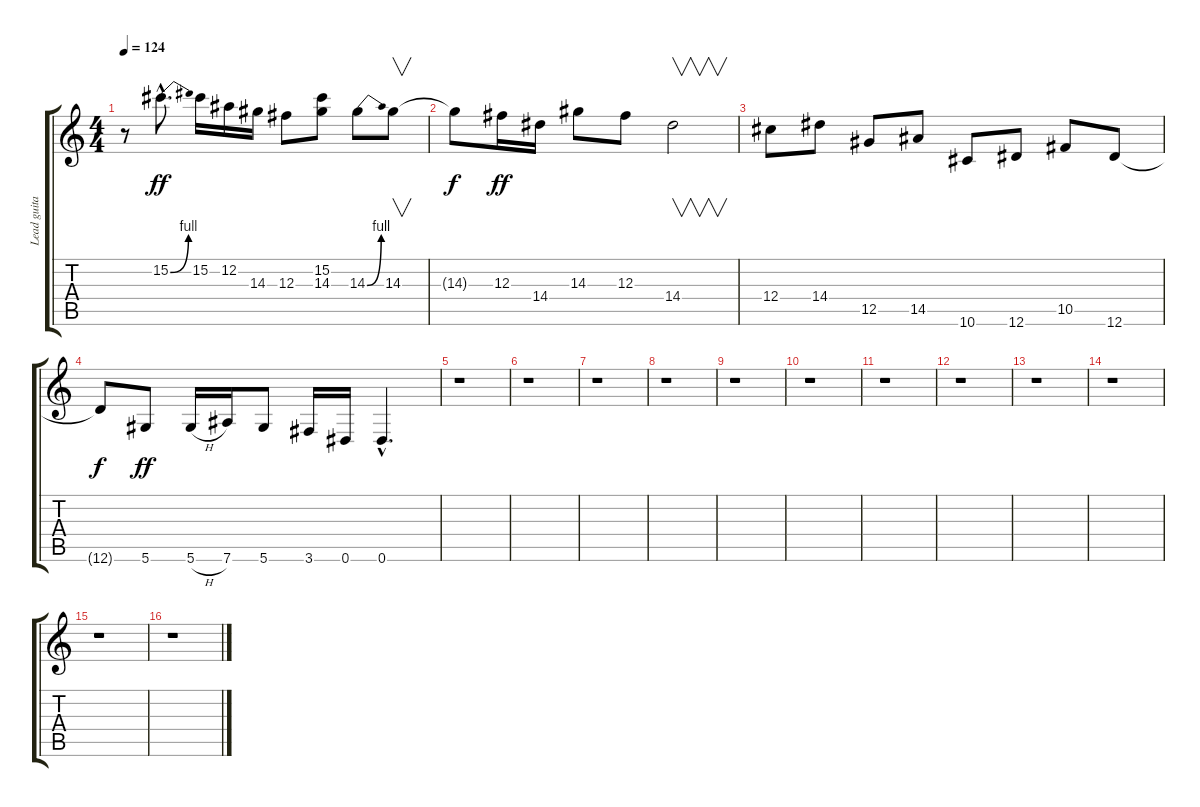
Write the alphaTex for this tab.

\track ("Lead guitar 1" "Lead guita") {instrument distortionguitar}
\staff {score tabs}
\tuning (Eb4 Bb3 Gb3 Db3 Ab2 Eb2) {hide}
\ts (4 4)
\tempo 124
\clef g2
\ks c
r.8{dy f} 15.2{be (bend 0 0 60 4) hac}.8{d dy ff} 15.2.16 12.2.16 14.3.16 12.3.8 (15.2 14.3).8 14.3{be (bend 0 0 60 4)}.8 14.3.8{v} |
14.3{t}.8{dy f} 12.3.16{dy ff} 14.4.16 14.3.8 12.3.8 14.4.2{v} |
12.4.8 14.4.8 12.5.8 14.5.8 10.6.8 12.6.8 10.5.8 12.6.8 |
12.6{t}.8{dy f} 5.6.8{dy ff} 5.6{h}.16 7.6.16 5.6.8 3.6.16 0.6.16 0.6{hac}.4{d} |
r.1 |
r.1 |
r.1 |
r.1 |
r.1 |
r.1 |
r.1 |
r.1 |
r.1 |
r.1 |
r.1 |
r.1
